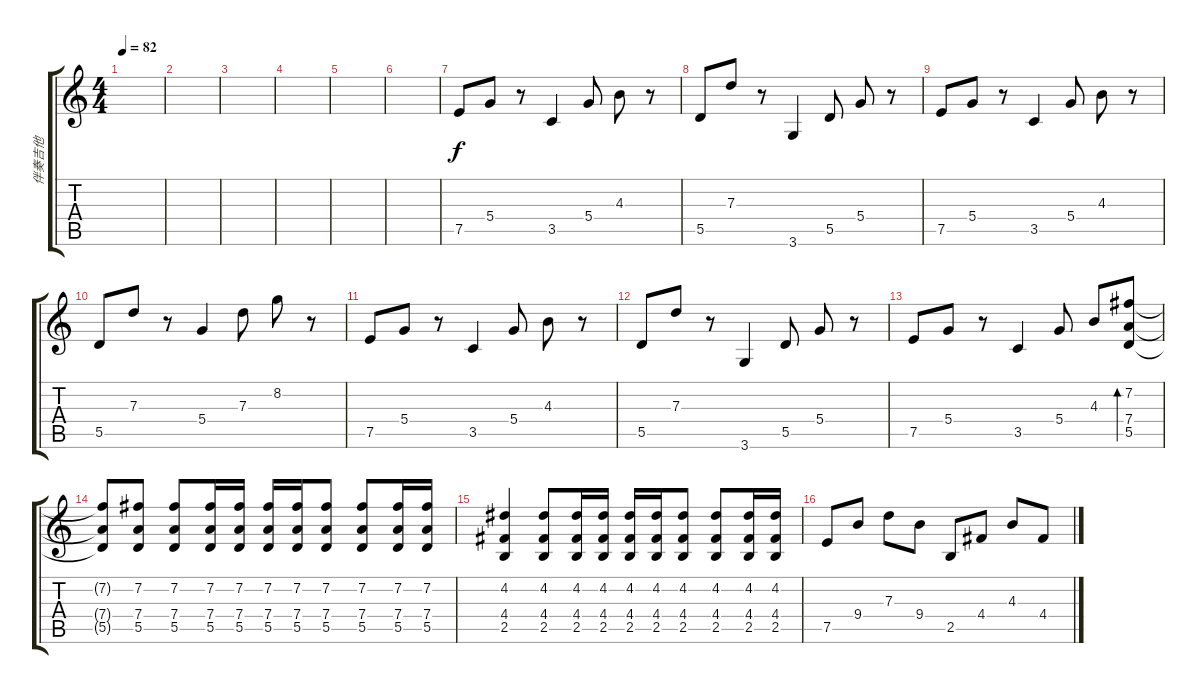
\track ("伴奏吉他" "伴奏吉他") {instrument distortionguitar}
\staff {score tabs}
\tuning (E4 B3 G3 D3 A2 E2) {hide}
\ts (4 4)
\tempo 82
\clef g2
\ks c
|
|
|
|
|
|
7.5.8 5.4.8 r.8 3.5.4 5.4.8 4.3.8 r.8 |
5.5.8 7.3.8 r.8 3.6.4 5.5.8 5.4.8 r.8 |
7.5.8 5.4.8 r.8 3.5.4 5.4.8 4.3.8 r.8 |
5.5.8 7.3.8 r.8 5.4.4 7.3.8 8.2.8 r.8 |
7.5.8 5.4.8 r.8 3.5.4 5.4.8 4.3.8 r.8 |
5.5.8 7.3.8 r.8 3.6.4 5.5.8 5.4.8 r.8 |
7.5.8 5.4.8 r.8 3.5.4 5.4.8 4.3.8 (7.2 7.4 5.5).8{bd 240} |
(7.2{t} 7.4{t} 5.5{t}).8 (7.2 7.4 5.5).8 (7.2 7.4 5.5).8 (7.2 7.4 5.5).16 (7.2 7.4 5.5).16 (7.2 7.4 5.5).16 (7.2 7.4 5.5).16 (7.2 7.4 5.5).8 (7.2 7.4 5.5).8 (7.2 7.4 5.5).16 (7.2 7.4 5.5).16 |
(4.2 4.4 2.5).4 (4.2 4.4 2.5).8 (4.2 4.4 2.5).16 (4.2 4.4 2.5).16 (4.2 4.4 2.5).16 (4.2 4.4 2.5).16 (4.2 4.4 2.5).8 (4.2 4.4 2.5).8 (4.2 4.4 2.5).16 (4.2 4.4 2.5).16 |
7.5.8 9.4.8 7.3.8 9.4.8 2.5.8 4.4.8 4.3.8 4.4.8
